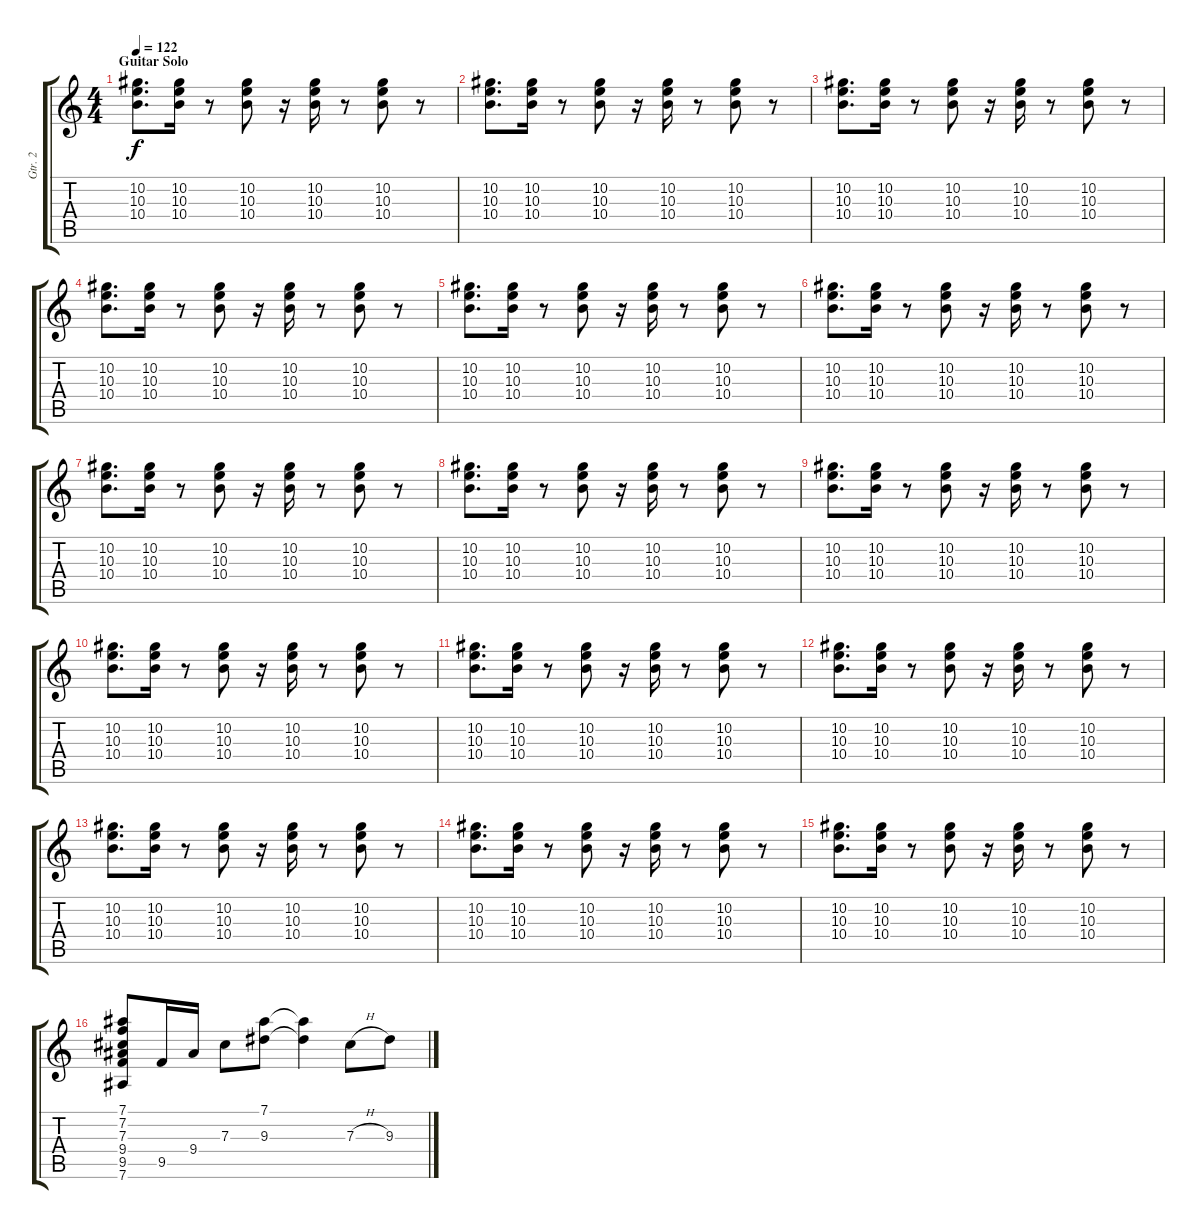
\track ("Gtr. 2" "Gtr. 2") {instrument overdrivenguitar}
\staff {score tabs}
\tuning (Eb4 Bb3 Gb3 Db3 Ab2 Eb2) {hide}
\ts (4 4)
\section ("" "Guitar Solo ")
\tempo 122
\clef g2
\ks c
(10.2 10.3 10.4).8{d dy f} (10.2 10.3 10.4).16 r.8 (10.2 10.3 10.4).8 r.16 (10.2 10.3 10.4).16 r.8 (10.2 10.3 10.4).8 r.8 |
(10.2 10.3 10.4).8{d} (10.2 10.3 10.4).16 r.8 (10.2 10.3 10.4).8 r.16 (10.2 10.3 10.4).16 r.8 (10.2 10.3 10.4).8 r.8 |
(10.2 10.3 10.4).8{d} (10.2 10.3 10.4).16 r.8 (10.2 10.3 10.4).8 r.16 (10.2 10.3 10.4).16 r.8 (10.2 10.3 10.4).8 r.8 |
(10.2 10.3 10.4).8{d} (10.2 10.3 10.4).16 r.8 (10.2 10.3 10.4).8 r.16 (10.2 10.3 10.4).16 r.8 (10.2 10.3 10.4).8 r.8 |
(10.2 10.3 10.4).8{d} (10.2 10.3 10.4).16 r.8 (10.2 10.3 10.4).8 r.16 (10.2 10.3 10.4).16 r.8 (10.2 10.3 10.4).8 r.8 |
(10.2 10.3 10.4).8{d} (10.2 10.3 10.4).16 r.8 (10.2 10.3 10.4).8 r.16 (10.2 10.3 10.4).16 r.8 (10.2 10.3 10.4).8 r.8 |
(10.2 10.3 10.4).8{d} (10.2 10.3 10.4).16 r.8 (10.2 10.3 10.4).8 r.16 (10.2 10.3 10.4).16 r.8 (10.2 10.3 10.4).8 r.8 |
(10.2 10.3 10.4).8{d} (10.2 10.3 10.4).16 r.8 (10.2 10.3 10.4).8 r.16 (10.2 10.3 10.4).16 r.8 (10.2 10.3 10.4).8 r.8 |
(10.2 10.3 10.4).8{d} (10.2 10.3 10.4).16 r.8 (10.2 10.3 10.4).8 r.16 (10.2 10.3 10.4).16 r.8 (10.2 10.3 10.4).8 r.8 |
(10.2 10.3 10.4).8{d} (10.2 10.3 10.4).16 r.8 (10.2 10.3 10.4).8 r.16 (10.2 10.3 10.4).16 r.8 (10.2 10.3 10.4).8 r.8 |
(10.2 10.3 10.4).8{d} (10.2 10.3 10.4).16 r.8 (10.2 10.3 10.4).8 r.16 (10.2 10.3 10.4).16 r.8 (10.2 10.3 10.4).8 r.8 |
(10.2 10.3 10.4).8{d} (10.2 10.3 10.4).16 r.8 (10.2 10.3 10.4).8 r.16 (10.2 10.3 10.4).16 r.8 (10.2 10.3 10.4).8 r.8 |
(10.2 10.3 10.4).8{d} (10.2 10.3 10.4).16 r.8 (10.2 10.3 10.4).8 r.16 (10.2 10.3 10.4).16 r.8 (10.2 10.3 10.4).8 r.8 |
(10.2 10.3 10.4).8{d} (10.2 10.3 10.4).16 r.8 (10.2 10.3 10.4).8 r.16 (10.2 10.3 10.4).16 r.8 (10.2 10.3 10.4).8 r.8 |
(10.2 10.3 10.4).8{d} (10.2 10.3 10.4).16 r.8 (10.2 10.3 10.4).8 r.16 (10.2 10.3 10.4).16 r.8 (10.2 10.3 10.4).8 r.8 |
(7.1 7.2 7.3 9.4 9.5 7.6).8 9.5.16 9.4.16 7.3.8 (7.1 9.3).8 (7.1{t} 9.3{t}).4 7.3{h}.8 9.3.8
